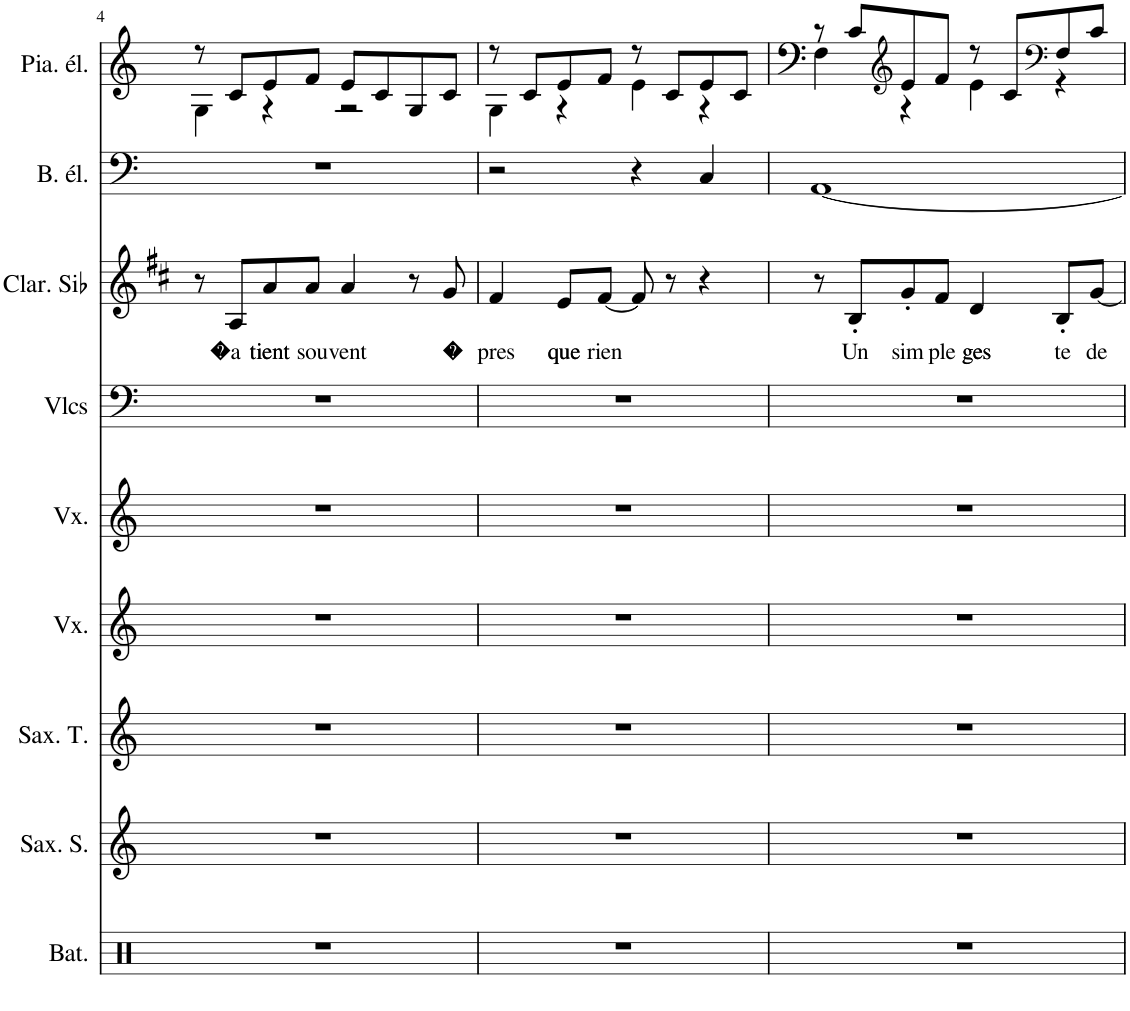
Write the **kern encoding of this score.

**kern	**kern	**kern	**kern	**kern	**kern	**kern	**text	**kern	**kern
*part9	*part8	*part7	*part6	*part5	*part4	*part3	*part3	*part2	*part1
*staff9	*staff8	*staff7	*staff6	*staff5	*staff4	*staff3	*staff3	*staff2	*staff1
*I"Batterie	*I"Saxophone Soprano	*I"Saxophone Ténor	*I"Voix	*I"Voix, MIDI	*I"Violoncelles, MIDI	*I"Clarinette en Sib	*	*I"Basse électrique à 5 cordes, MIDI	*I"Piano électrique, MIDI
*I'Bat.	*I'Sax. S.	*I'Sax. T.	*I'Vx.	*I'Vx.	*I'Vlcs	*I'Clar. Sib	*	*I'B. él.	*I'Pia. él.
!!LO:PB:g=z
*clefX	*clefG2	*clefG2	*clefG2	*clefG2	*clefF4	*clefG2	*	*clefF4	*clefG2
*	*Trd1c2	*Trd8c14	*	*	*	*Trd1c2	*	*Trd7c12	*
*k[]	*k[]	*k[]	*k[]	*k[]	*k[]	*k[f#c#]	*	*k[]	*k[]
*M4/4	*M4/4	*M4/4	*M4/4	*M4/4	*M4/4	*M4/4	*	*M4/4	*M4/4
=4	=4	=4	=4	=4	=4	=4	=4	=4	=4
*	*	*	*	*	*	*	*	*	*^
1r	1r	1r	1r	1r	1r	8r	.	1r	8r	4G\
!	!	!	!	!	!	!	!LO:LY:b	!	!	!
.	.	.	.	.	.	8A/L	�a	.	8c/L	.
!	!	!	!	!	!	!	!LO:LY:b	!	!	!
.	.	.	.	.	.	8a/	tient	.	8e/	4r
!	!	!	!	!	!	!	!LO:LY:b	!	!	!
.	.	.	.	.	.	8a/J	sou	.	8f/J	.
!	!	!	!	!	!	!	!LO:LY:b	!	!	!
.	.	.	.	.	.	4a/	vent	.	8e/L	2r
.	.	.	.	.	.	.	.	.	8c/	.
.	.	.	.	.	.	8r	.	.	8G/	.
!	!	!	!	!	!	!	!LO:LY:b	!	!	!
.	.	.	.	.	.	8g/	�	.	8c/J	.
=5	=5	=5	=5	=5	=5	=5	=5	=5	=5	=5
!	!	!	!	!	!	!	!LO:LY:b	!	!	!
1r	1r	1r	1r	1r	1r	4f#/	pres	2r	8r	4G\
.	.	.	.	.	.	.	.	.	8c/L	.
!	!	!	!	!	!	!	!LO:LY:b	!	!	!
.	.	.	.	.	.	8e/L	que	.	8e/	4r
!	!	!	!	!	!	!	!LO:LY:b	!	!	!
.	.	.	.	.	.	[8f#/J	rien	.	8f/J	.
.	.	.	.	.	.	8f#/]	.	4r	8r	4e\
.	.	.	.	.	.	8r	.	.	8c/L	.
.	.	.	.	.	.	4r	.	4C/	8e/	4r
.	.	.	.	.	.	.	.	.	8c/J	.
=6	=6	=6	=6	=6	=6	=6	=6	=6	=6	=6
1r	1r	1r	1r	1r	1r	8r	.	[1AA	8r	4F\
!	!	!	!	!	!	!	!LO:LY:b	!	!	!
.	.	.	.	.	.	8B'/L	Un	.	8c/L	.
*	*	*	*	*	*	*	*	*	*clefG2	*
!	!	!	!	!	!	!	!LO:LY:b	!	!	!
.	.	.	.	.	.	8g'/	sim	.	8e/	4r
!	!	!	!	!	!	!	!LO:LY:b	!	!	!
.	.	.	.	.	.	8f#/J	ple	.	8f/J	.
!	!	!	!	!	!	!	!LO:LY:b	!	!	!
.	.	.	.	.	.	4d/	ges	.	8r	4e\
.	.	.	.	.	.	.	.	.	8c/L	.
*	*	*	*	*	*	*	*	*	*clefF4	*
!	!	!	!	!	!	!	!LO:LY:b	!	!	!
.	.	.	.	.	.	8B'/L	te	.	8F/	4r
!	!	!	!	!	!	!	!LO:LY:b	!	!	!
.	.	.	.	.	.	[8g/J	de	.	8c/J	.
*	*	*	*	*	*	*	*	*	*v	*v
=	=	=	=	=	=	=	=	=	=
*-	*-	*-	*-	*-	*-	*-	*-	*-	*-
